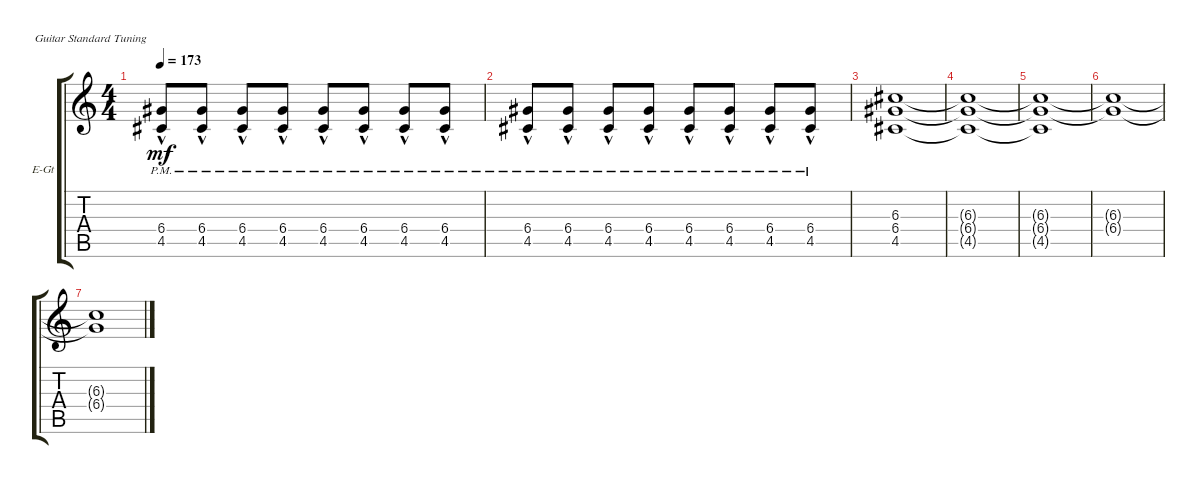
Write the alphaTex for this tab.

\defaultSystemsLayout 4
\bracketExtendMode groupsimilarinstruments
\firstSystemTrackNameOrientation horizontal
\otherSystemsTrackNameOrientation horizontal
\track ("Electric Guitar" "E-Gt") {instrument overdrivenguitar}
\staff {score tabs}
\tuning (E4 B3 G3 D3 A2 E2)
\ts (4 4)
\tempo 173
\clef g2
\ks c
(4.5{hac pm} 6.4{hac pm}).8{dy mf} (4.5{hac pm} 6.4{hac pm}).8 (4.5{hac pm} 6.4{hac pm}).8 (4.5{hac pm} 6.4{hac pm}).8 (4.5{hac pm} 6.4{hac pm}).8 (4.5{hac pm} 6.4{hac pm}).8 (4.5{hac pm} 6.4{hac pm}).8 (4.5{hac pm} 6.4{hac pm}).8 |
(4.5{hac pm} 6.4{hac pm}).8 (4.5{hac pm} 6.4{hac pm}).8 (4.5{hac pm} 6.4{hac pm}).8 (4.5{hac pm} 6.4{hac pm}).8 (4.5{hac pm} 6.4{hac pm}).8 (4.5{hac pm} 6.4{hac pm}).8 (4.5{hac pm} 6.4{hac pm}).8 (4.5{hac pm} 6.4{hac pm}).8 |
(4.5 6.4 6.3).1 |
(4.5{t} 6.4{t} 6.3{t}).1 |
(4.5{t} 6.4{t} 6.3{t}).1 |
(6.4{t} 6.3{t}).1 |
(6.4{t} 6.3{t}).1
